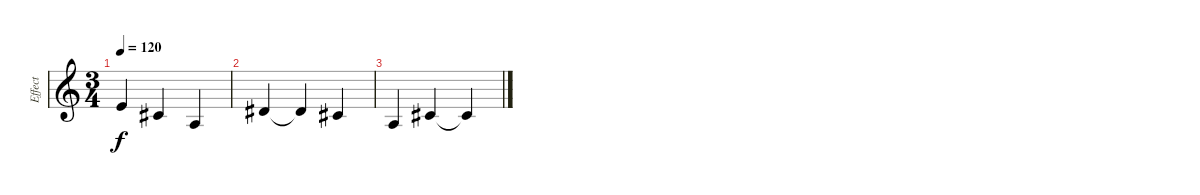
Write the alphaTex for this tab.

\track ("Effect" "Effect") {instrument seashore}
\staff {score}
\tuning (E4 B3 G3 D3 A2 E2) {hide}
\ts (3 4)
\tempo 120
\clef g2
\ks c
0.1{t}.4{dy f volume 9} 2.2.4{volume 8} 2.3.4{volume 7} |
4.2.4{volume 6} 4.2{t}.4{volume 5} 2.2.4{volume 4} |
2.3.4{volume 3} 2.2.4{volume 2} 2.2{t}.4{volume 0}
